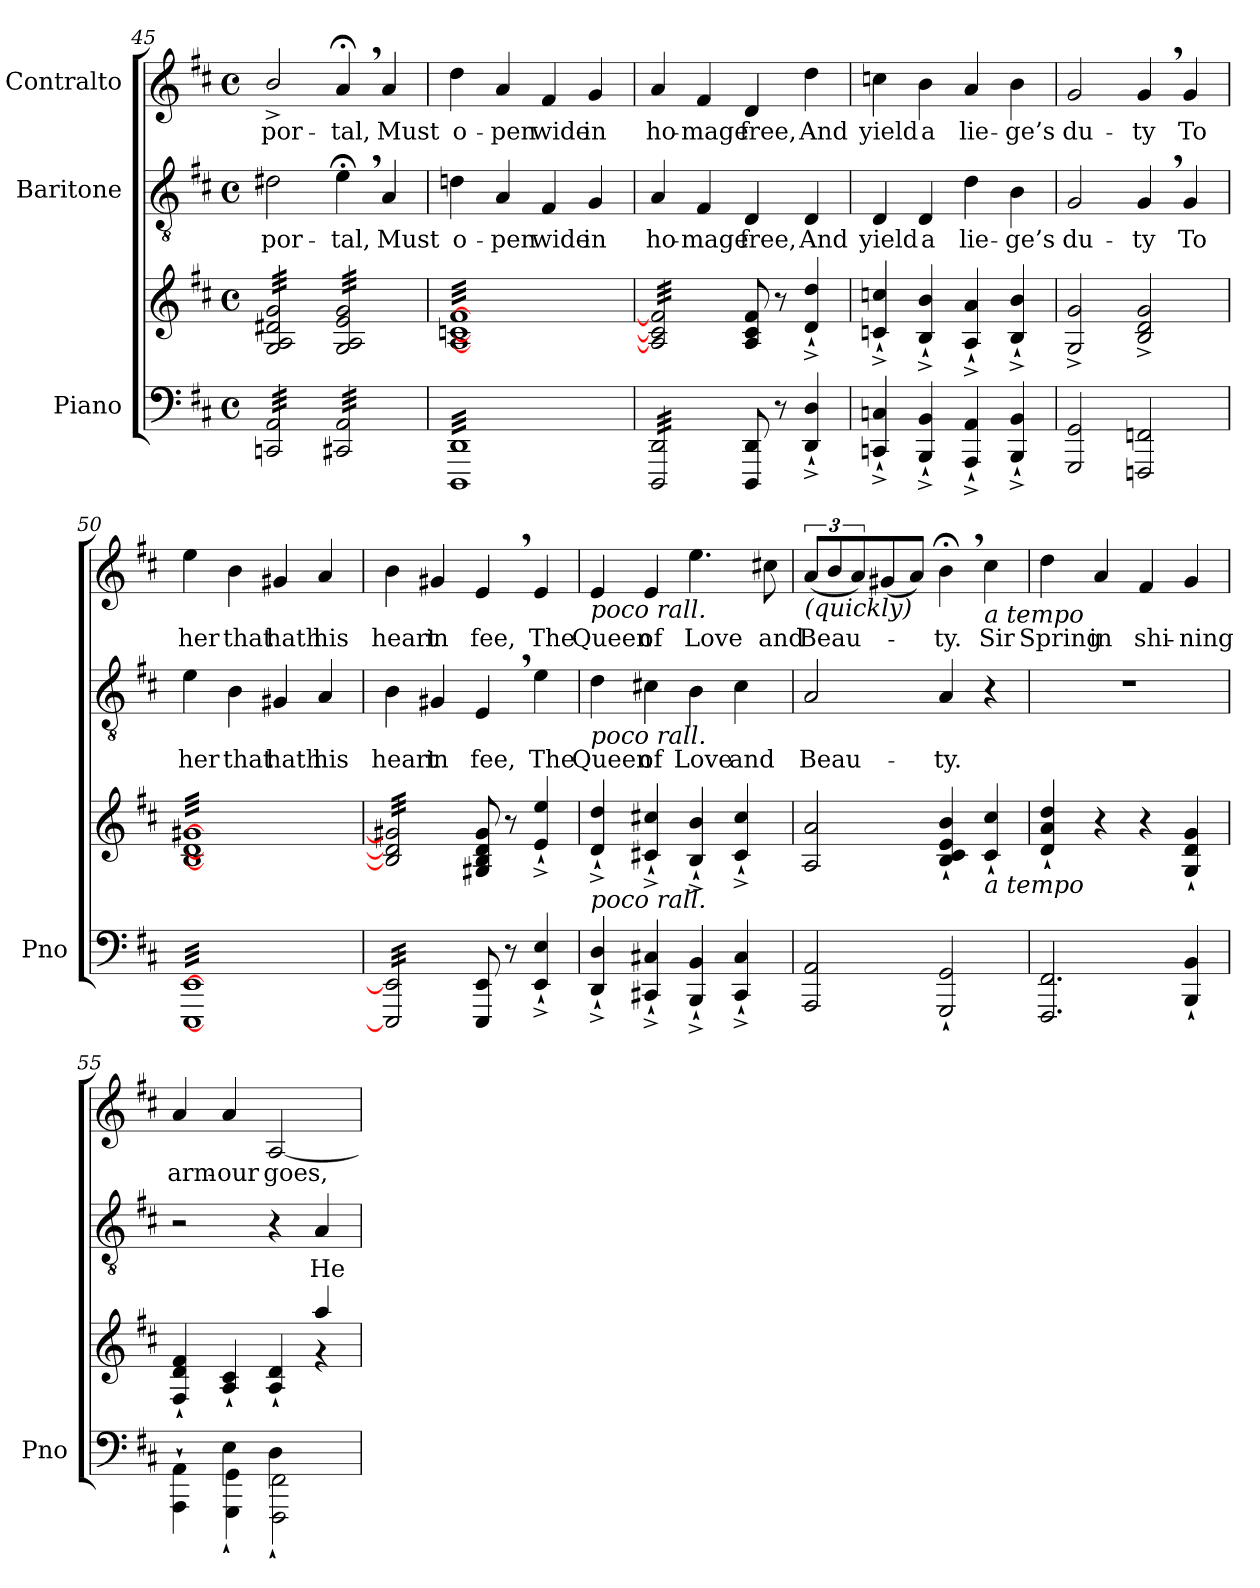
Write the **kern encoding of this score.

**kern	**kern	**dynam	**kern	**text	**dynam	**kern	**text	**dynam
*part3	*part3	*part3	*part2	*part2	*part2	*part1	*part1	*part1
*staff4	*staff3	*staff3/4	*staff2	*staff2	*staff2	*staff1	*staff1	*staff1
*I"Piano	*	*	*I"Baritone	*	*	*I"Contralto	*	*
*I'Pno	*	*	*	*	*	*	*	*
*clefF4	*clefG2	*	*clefGv2	*	*	*clefG2	*	*
*k[f#c#]	*k[f#c#]	*	*k[f#c#]	*	*	*k[f#c#]	*	*
*M4/4	*M4/4	*	*M4/4	*	*	*M4/4	*	*
*met(c)	*met(c)	*	*met(c)	*	*	*met(c)	*	*
=45	=45	=45	=45	=45	=45	=45	=45	=45
!	!	!	!	!LO:LY:b	!	!	!LO:LY:b	!
*tremolo	*	*	*	*	*	*	*	*
*	*tremolo	*	*	*	*	*	*	*
32CCn/ 32AA/LLL	32G/ 32A/ 32d#X/ 32g/LLL	.	2d#X\	por-	.	2b^>/	por-	.
32CCn/ 32AA/	32G/ 32A/ 32d#X/ 32g/	.	.	.	.	.	.	.
32CCn/ 32AA/	32G/ 32A/ 32d#X/ 32g/	.	.	.	.	.	.	.
32CCn/ 32AA/	32G/ 32A/ 32d#X/ 32g/	.	.	.	.	.	.	.
32CCn/ 32AA/	32G/ 32A/ 32d#X/ 32g/	.	.	.	.	.	.	.
32CCn/ 32AA/	32G/ 32A/ 32d#X/ 32g/	.	.	.	.	.	.	.
32CCn/ 32AA/	32G/ 32A/ 32d#X/ 32g/	.	.	.	.	.	.	.
32CCn/ 32AA/	32G/ 32A/ 32d#X/ 32g/	.	.	.	.	.	.	.
32CCn/ 32AA/	32G/ 32A/ 32d#X/ 32g/	.	.	.	.	.	.	.
32CCn/ 32AA/	32G/ 32A/ 32d#X/ 32g/	.	.	.	.	.	.	.
32CCn/ 32AA/	32G/ 32A/ 32d#X/ 32g/	.	.	.	.	.	.	.
32CCn/ 32AA/	32G/ 32A/ 32d#X/ 32g/	.	.	.	.	.	.	.
32CCn/ 32AA/	32G/ 32A/ 32d#X/ 32g/	.	.	.	.	.	.	.
32CCn/ 32AA/	32G/ 32A/ 32d#X/ 32g/	.	.	.	.	.	.	.
32CCn/ 32AA/	32G/ 32A/ 32d#X/ 32g/	.	.	.	.	.	.	.
32CCn/ 32AA/JJJ	32G/ 32A/ 32d#X/ 32g/JJJ	.	.	.	.	.	.	.
!	!	!	!	!LO:LY:b	!	!	!LO:LY:b	!
32CC#X/ 32AA/LLL	32G/ 32A/ 32e/ 32g/LLL	.	4e;<,\	-tal,	.	4a;<,/	-tal,	.
32CC#X/ 32AA/	32G/ 32A/ 32e/ 32g/	.	.	.	.	.	.	.
32CC#X/ 32AA/	32G/ 32A/ 32e/ 32g/	.	.	.	.	.	.	.
32CC#X/ 32AA/	32G/ 32A/ 32e/ 32g/	.	.	.	.	.	.	.
32CC#X/ 32AA/	32G/ 32A/ 32e/ 32g/	.	.	.	.	.	.	.
32CC#X/ 32AA/	32G/ 32A/ 32e/ 32g/	.	.	.	.	.	.	.
32CC#X/ 32AA/	32G/ 32A/ 32e/ 32g/	.	.	.	.	.	.	.
32CC#X/ 32AA/	32G/ 32A/ 32e/ 32g/	.	.	.	.	.	.	.
!	!	!	!	!LO:LY:b	!LO:DY:a	!	!LO:LY:b	!
!	!	!	!	!	!LO:DY:n=1:a	!	!	!LO:DY:a
!	!	!	!	!	!	!	!	!LO:DY:n=1:a
32CC#X/ 32AA/	32G/ 32A/ 32e/ 32g/	.	4A/	Must	f other-dynamics	4a/	Must	f other-dynamics
32CC#X/ 32AA/	32G/ 32A/ 32e/ 32g/	.	.	.	.	.	.	.
32CC#X/ 32AA/	32G/ 32A/ 32e/ 32g/	.	.	.	.	.	.	.
32CC#X/ 32AA/	32G/ 32A/ 32e/ 32g/	.	.	.	.	.	.	.
32CC#X/ 32AA/	32G/ 32A/ 32e/ 32g/	.	.	.	.	.	.	.
32CC#X/ 32AA/	32G/ 32A/ 32e/ 32g/	.	.	.	.	.	.	.
32CC#X/ 32AA/	32G/ 32A/ 32e/ 32g/	.	.	.	.	.	.	.
32CC#X/ 32AA/JJJ	32G/ 32A/ 32e/ 32g/JJJ	.	.	.	.	.	.	.
=46	=46	=46	=46	=46	=46	=46	=46	=46
!	!	!LO:DY:b	!	!LO:LY:b	!	!	!LO:LY:b	!
!	!	!LO:DY:n=1:b	!	!	!	!	!	!
32DDD 32DDLLL	[32A [>32cn [32f#LLL	f other-dynamics	4dn\	o-	.	4dd\	o-	.
32DDD 32DD	32A 32cn 32f#	.	.	.	.	.	.	.
32DDD 32DD	32A 32cn 32f#	.	.	.	.	.	.	.
32DDD 32DD	32A 32cn 32f#	.	.	.	.	.	.	.
32DDD 32DD	32A 32cn 32f#	.	.	.	.	.	.	.
32DDD 32DD	32A 32cn 32f#	.	.	.	.	.	.	.
32DDD 32DD	32A 32cn 32f#	.	.	.	.	.	.	.
32DDD 32DD	32A 32cn 32f#	.	.	.	.	.	.	.
!	!	!	!	!LO:LY:b	!	!	!LO:LY:b	!
32DDD 32DD	32A 32cn 32f#	.	4A/	-pen	.	4a/	-pen	.
32DDD 32DD	32A 32cn 32f#	.	.	.	.	.	.	.
32DDD 32DD	32A 32cn 32f#	.	.	.	.	.	.	.
32DDD 32DD	32A 32cn 32f#	.	.	.	.	.	.	.
32DDD 32DD	32A 32cn 32f#	.	.	.	.	.	.	.
32DDD 32DD	32A 32cn 32f#	.	.	.	.	.	.	.
32DDD 32DD	32A 32cn 32f#	.	.	.	.	.	.	.
32DDD 32DD	32A 32cn 32f#	.	.	.	.	.	.	.
!	!	!	!	!LO:LY:b	!	!	!LO:LY:b	!
32DDD 32DD	32A 32cn 32f#	.	4F#/	wide	.	4f#/	wide	.
32DDD 32DD	32A 32cn 32f#	.	.	.	.	.	.	.
32DDD 32DD	32A 32cn 32f#	.	.	.	.	.	.	.
32DDD 32DD	32A 32cn 32f#	.	.	.	.	.	.	.
32DDD 32DD	32A 32cn 32f#	.	.	.	.	.	.	.
32DDD 32DD	32A 32cn 32f#	.	.	.	.	.	.	.
32DDD 32DD	32A 32cn 32f#	.	.	.	.	.	.	.
32DDD 32DD	32A 32cn 32f#	.	.	.	.	.	.	.
!	!	!	!	!LO:LY:b	!	!	!LO:LY:b	!
32DDD 32DD	32A 32cn 32f#	.	4G/	in	.	4g/	in	.
32DDD 32DD	32A 32cn 32f#	.	.	.	.	.	.	.
32DDD 32DD	32A 32cn 32f#	.	.	.	.	.	.	.
32DDD 32DD	32A 32cn 32f#	.	.	.	.	.	.	.
32DDD 32DD	32A 32cn 32f#	.	.	.	.	.	.	.
32DDD 32DD	32A 32cn 32f#	.	.	.	.	.	.	.
32DDD 32DD	32A 32cn 32f#	.	.	.	.	.	.	.
32DDD 32DDJJJ	32A 32cn 32f#JJJ	.	.	.	.	.	.	.
!!LO:PB:g=z
=47	=47	=47	=47	=47	=47	=47	=47	=47
!	!	!	!	!LO:LY:b	!	!	!LO:LY:b	!
32DDD/ 32DD/LLL	32A/] 32cn/] 32f#/]LLL	.	4A/	ho-	.	4a/	ho-	.
32DDD/ 32DD/	32A/ 32cn/ 32f#/	.	.	.	.	.	.	.
32DDD/ 32DD/	32A/ 32cn/ 32f#/	.	.	.	.	.	.	.
32DDD/ 32DD/	32A/ 32cn/ 32f#/	.	.	.	.	.	.	.
32DDD/ 32DD/	32A/ 32cn/ 32f#/	.	.	.	.	.	.	.
32DDD/ 32DD/	32A/ 32cn/ 32f#/	.	.	.	.	.	.	.
32DDD/ 32DD/	32A/ 32cn/ 32f#/	.	.	.	.	.	.	.
32DDD/ 32DD/	32A/ 32cn/ 32f#/	.	.	.	.	.	.	.
!	!	!	!	!LO:LY:b	!	!	!LO:LY:b	!
32DDD/ 32DD/	32A/ 32cn/ 32f#/	.	4F#/	-mage	.	4f#/	-mage	.
32DDD/ 32DD/	32A/ 32cn/ 32f#/	.	.	.	.	.	.	.
32DDD/ 32DD/	32A/ 32cn/ 32f#/	.	.	.	.	.	.	.
32DDD/ 32DD/	32A/ 32cn/ 32f#/	.	.	.	.	.	.	.
32DDD/ 32DD/	32A/ 32cn/ 32f#/	.	.	.	.	.	.	.
32DDD/ 32DD/	32A/ 32cn/ 32f#/	.	.	.	.	.	.	.
32DDD/ 32DD/	32A/ 32cn/ 32f#/	.	.	.	.	.	.	.
32DDD/ 32DD/JJJ	32A/ 32cn/ 32f#/JJJ	.	.	.	.	.	.	.
*	*Xtremolo	*	*	*	*	*	*	*
*Xtremolo	*	*	*	*	*	*	*	*
!	!	!	!	!LO:LY:b	!	!	!LO:LY:b	!
8DDD/ 8DD/	8A/ 8c/ 8f#/	.	4D/	free,	.	4d/	free,	.
8r	8r	.	.	.	.	.	.	.
!	!	!	!	!LO:LY:b	!	!	!LO:LY:b	!
4DD/`^ 4D/`^	4d/`>^> 4dd/`>^>	.	4D/	And	.	4dd\	And	.
=48	=48	=48	=48	=48	=48	=48	=48	=48
!	!	!	!	!LO:LY:b	!	!	!LO:LY:b	!
4CCn/`^ 4Cn/`^	4cn/`>^> 4ccn/`>^>	.	4D/	yield	.	4ccn\	yield	.
!	!	!	!	!LO:LY:b	!	!	!LO:LY:b	!
4BBB/`^ 4BB/`^	4B/`>^> 4b/`>^>	.	4D/	a	.	4b\	a	.
!	!	!	!	!LO:LY:b	!	!	!LO:LY:b	!
4AAA/`^ 4AA/`^	4A/`>^> 4a/`>^>	.	4d\	lie-	.	4a/	lie-	.
!	!	!	!	!LO:LY:b	!	!	!LO:LY:b	!
4BBB/`^ 4BB/`^	4B/`>^> 4b/`>^>	.	4B\	-ge’s	.	4b\	-ge’s	.
=49	=49	=49	=49	=49	=49	=49	=49	=49
!	!	!	!	!LO:LY:b	!	!	!LO:LY:b	!
2GGG/ 2GG/	2G/^> 2g/^>	.	2G/	du-	.	2g/	du-	.
!	!	!	!	!LO:LY:b	!	!	!LO:LY:b	!
2FFFn/ 2FFn/	2B/^> 2d/^> 2g/^>	.	4G,/	-ty	.	4g,/	-ty	.
!	!	!	!	!LO:LY:b	!	!	!LO:LY:b	!
.	.	.	4G/	To	.	4g/	To	.
!!LO:LB:g=z
=50	=50	=50	=50	=50	=50	=50	=50	=50
!	!	!	!	!LO:LY:b	!	!	!LO:LY:b	!
*tremolo	*	*	*	*	*	*	*	*
*	*tremolo	*	*	*	*	*	*	*
[32EEE [32EELLL	[32B [32d [32g#XLLL	.	4e\	her	.	4ee\	her	.
32EEE 32EE	32B 32d 32g#X	.	.	.	.	.	.	.
32EEE 32EE	32B 32d 32g#X	.	.	.	.	.	.	.
32EEE 32EE	32B 32d 32g#X	.	.	.	.	.	.	.
32EEE 32EE	32B 32d 32g#X	.	.	.	.	.	.	.
32EEE 32EE	32B 32d 32g#X	.	.	.	.	.	.	.
32EEE 32EE	32B 32d 32g#X	.	.	.	.	.	.	.
32EEE 32EE	32B 32d 32g#X	.	.	.	.	.	.	.
!	!	!	!	!LO:LY:b	!	!	!LO:LY:b	!
32EEE 32EE	32B 32d 32g#X	.	4B\	that	.	4b\	that	.
32EEE 32EE	32B 32d 32g#X	.	.	.	.	.	.	.
32EEE 32EE	32B 32d 32g#X	.	.	.	.	.	.	.
32EEE 32EE	32B 32d 32g#X	.	.	.	.	.	.	.
32EEE 32EE	32B 32d 32g#X	.	.	.	.	.	.	.
32EEE 32EE	32B 32d 32g#X	.	.	.	.	.	.	.
32EEE 32EE	32B 32d 32g#X	.	.	.	.	.	.	.
32EEE 32EE	32B 32d 32g#X	.	.	.	.	.	.	.
!	!	!	!	!LO:LY:b	!	!	!LO:LY:b	!
32EEE 32EE	32B 32d 32g#X	.	4G#X/	hath	.	4g#X/	hath	.
32EEE 32EE	32B 32d 32g#X	.	.	.	.	.	.	.
32EEE 32EE	32B 32d 32g#X	.	.	.	.	.	.	.
32EEE 32EE	32B 32d 32g#X	.	.	.	.	.	.	.
32EEE 32EE	32B 32d 32g#X	.	.	.	.	.	.	.
32EEE 32EE	32B 32d 32g#X	.	.	.	.	.	.	.
32EEE 32EE	32B 32d 32g#X	.	.	.	.	.	.	.
32EEE 32EE	32B 32d 32g#X	.	.	.	.	.	.	.
!	!	!	!	!LO:LY:b	!	!	!LO:LY:b	!
32EEE 32EE	32B 32d 32g#X	.	4A/	his	.	4a/	his	.
32EEE 32EE	32B 32d 32g#X	.	.	.	.	.	.	.
32EEE 32EE	32B 32d 32g#X	.	.	.	.	.	.	.
32EEE 32EE	32B 32d 32g#X	.	.	.	.	.	.	.
32EEE 32EE	32B 32d 32g#X	.	.	.	.	.	.	.
32EEE 32EE	32B 32d 32g#X	.	.	.	.	.	.	.
32EEE 32EE	32B 32d 32g#X	.	.	.	.	.	.	.
32EEE 32EEJJJ	32B 32d 32g#XJJJ	.	.	.	.	.	.	.
=51	=51	=51	=51	=51	=51	=51	=51	=51
!	!	!	!	!LO:LY:b	!	!	!LO:LY:b	!
32EEE/] 32EE/]LLL	32B/] 32d/] 32g#X/]LLL	.	4B\	heart	.	4b\	heart	.
32EEE/ 32EE/	32B/ 32d/ 32g#X/	.	.	.	.	.	.	.
32EEE/ 32EE/	32B/ 32d/ 32g#X/	.	.	.	.	.	.	.
32EEE/ 32EE/	32B/ 32d/ 32g#X/	.	.	.	.	.	.	.
32EEE/ 32EE/	32B/ 32d/ 32g#X/	.	.	.	.	.	.	.
32EEE/ 32EE/	32B/ 32d/ 32g#X/	.	.	.	.	.	.	.
32EEE/ 32EE/	32B/ 32d/ 32g#X/	.	.	.	.	.	.	.
32EEE/ 32EE/	32B/ 32d/ 32g#X/	.	.	.	.	.	.	.
!	!	!	!	!LO:LY:b	!	!	!LO:LY:b	!
32EEE/ 32EE/	32B/ 32d/ 32g#X/	.	4G#X/	in	.	4g#X/	in	.
32EEE/ 32EE/	32B/ 32d/ 32g#X/	.	.	.	.	.	.	.
32EEE/ 32EE/	32B/ 32d/ 32g#X/	.	.	.	.	.	.	.
32EEE/ 32EE/	32B/ 32d/ 32g#X/	.	.	.	.	.	.	.
32EEE/ 32EE/	32B/ 32d/ 32g#X/	.	.	.	.	.	.	.
32EEE/ 32EE/	32B/ 32d/ 32g#X/	.	.	.	.	.	.	.
32EEE/ 32EE/	32B/ 32d/ 32g#X/	.	.	.	.	.	.	.
32EEE/ 32EE/JJJ	32B/ 32d/ 32g#X/JJJ	.	.	.	.	.	.	.
*	*Xtremolo	*	*	*	*	*	*	*
*Xtremolo	*	*	*	*	*	*	*	*
!	!	!	!	!LO:LY:b	!	!	!LO:LY:b	!
8EEE/ 8EE/	8G#j/ 8B/ 8d/ 8g#/	.	4E,/	fee,	.	4e,/	fee,	.
8r	8r	.	.	.	.	.	.	.
!	!	!	!	!LO:LY:b	!	!	!LO:LY:b	!
4EE/`^ 4E/`^	4e/`>^> 4ee/`>^>	.	4e\	The	.	4e/	The	.
=52	=52	=52	=52	=52	=52	=52	=52	=52
!	!	!	!	!	!	!LO:TX:b:i:t=poco rall.	!	!
!	!	!	!LO:TX:b:i:t=poco rall.	!	!	!	!	!
!	!LO:TX:b:i:t=poco rall.	!	!	!	!	!	!	!
!	!	!	!	!LO:LY:b	!	!	!LO:LY:b	!
4DD/`^ 4D/`^	4d/`>^> 4dd/`>^>	.	4d\	Queen	.	4e/	Queen	.
!	!	!	!	!LO:LY:b	!	!	!LO:LY:b	!
4CC#X/`^ 4C#X/`^	4c#X/`>^> 4cc#X/`>^>	.	4c#X\	of	.	4e/	of	.
!	!	!	!	!LO:LY:b	!	!	!LO:LY:b	!
4BBB/`^ 4BB/`^	4B/`>^> 4b/`>^>	.	4B\	Love	.	4.ee\	Love	.
!	!	!	!	!LO:LY:b	!	!	!	!
4CC#/`^ 4C#/`^	4c#/`>^> 4cc#/`>^>	.	4c#\	and	.	.	.	.
!	!	!	!	!	!	!	!LO:LY:b	!
.	.	.	.	.	.	8cc#X\	and	.
!!LO:LB:g=z
=53	=53	=53	=53	=53	=53	=53	=53	=53
!	!	!	!	!	!	!LO:TX:b:i:t=(quickly)	!	!
!	!	!	!	!LO:LY:b	!	!	!LO:LY:b	!
2AAA/ 2AA/	2A/ 2a/	.	2A/	Beau-	.	(12a/L	Beau-	.
.	.	.	.	.	.	12b/	.	.
.	.	.	.	.	.	12a/)	.	.
.	.	.	.	.	.	(8g#X/	.	.
.	.	.	.	.	.	8a/J)	.	.
!	!	!	!	!LO:LY:b	!	!	!LO:LY:b	!
2GGG/` 2GG/`	4B/`> 4c#/`> 4e/`> 4b/`>	.	4A/	-ty.	.	4b;<,\	-ty.	.
!	!	!	!	!	!	!LO:TX:b:i:t=a tempo	!	!
!	!LO:TX:b:i:t=a tempo	!	!	!	!	!	!	!
!	!	!	!	!	!	!	!LO:LY:b	!
.	4c#/`> 4cc#/`>	.	4r	.	.	4cc#\	Sir	.
=54	=54	=54	=54	=54	=54	=54	=54	=54
!	!	!	!	!	!	!	!LO:LY:b	!
2.FFF#/ 2.FF#/	4d/`> 4a/`> 4dd/`>	.	1r	.	.	4dd\	Spring	.
!	!	!	!	!	!	!	!LO:LY:b	!
.	4r	.	.	.	.	4a/	in	.
!	!	!	!	!	!	!	!LO:LY:b	!
.	4r	.	.	.	.	4f#/	shi-	.
!	!	!	!	!	!	!	!LO:LY:b	!
4BBB/` 4BB/`	4G/`> 4d/`> 4g/`>	.	.	.	.	4g/	-ning	.
=55	=55	=55	=55	=55	=55	=55	=55	=55
*^	*^	*	*	*	*	*	*	*
!	!	!	!	!	!	!	!	!	!LO:LY:b	!
4ryy	4AAA\`< 4AA\`<	4F#/`> 4d/`> 4f#/`>	2.ryy	.	2r	.	.	4a/	arm-	.
!	!	!	!	!	!	!	!	!	!LO:LY:b	!
4E\	4GGG\`< 4GG\`<	4A/`> 4c#/`>	.	.	.	.	.	4a/	-our	.
!	!	!	!	!	!	!	!	!	!LO:LY:b	!
4D\	2FFF#\`< 2FF#\`<	4A/`> 4d/`>	.	.	4r	.	.	[2A/	goes,	.
!	!	!	!	!	!	!LO:LY:b	!	!	!	!
4ryy	.	4aa/	4r	.	4A/	He	.	.	.	.
*v	*v	*	*	*	*	*	*	*	*	*
*	*v	*v	*	*	*	*	*	*	*
=	=	=	=	=	=	=	=	=
*-	*-	*-	*-	*-	*-	*-	*-	*-
